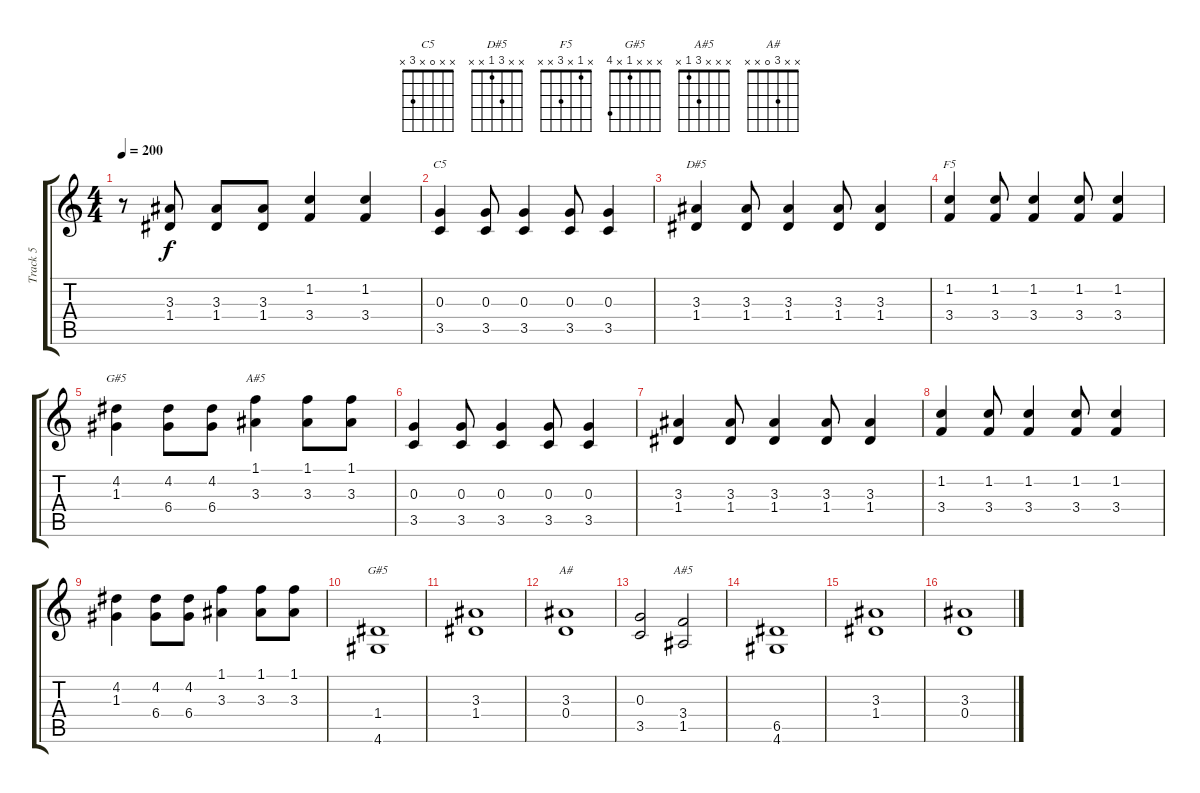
\track ("Track 5" "Track 5") {instrument distortionguitar}
\staff {score tabs}
\tuning (E4 B3 G3 D3 A2 E2) {hide}
\chord ("C5" x x 0 x 3 x)
\chord ("D#5" x x 3 1 x x)
\chord ("F5" x 1 x 3 x x)
\chord ("G#5" x 4 1 x x x)
\chord ("A#5" 1 x 3 x x x)
\chord ("G#5" x x x 1 x 4)
\chord ("A#" x x 3 0 x x)
\chord ("A#5" x x x 3 1 x)
\ts (4 4)
\tempo 200
\clef g2
\ks c
r.8{dy f} (3.3 1.4).8 (3.3 1.4).8 (3.3 1.4).8 (1.2 3.4).4 (1.2 3.4).4 |
(0.3 3.5).4{ch "C5"} (0.3 3.5).8 (0.3 3.5).4 (0.3 3.5).8 (0.3 3.5).4 |
(3.3 1.4).4{ch "D#5"} (3.3 1.4).8 (3.3 1.4).4 (3.3 1.4).8 (3.3 1.4).4 |
(1.2 3.4).4{ch "F5"} (1.2 3.4).8 (1.2 3.4).4 (1.2 3.4).8 (1.2 3.4).4 |
(4.2 1.3).4{ch "G#5"} (4.2 6.4).8 (4.2 6.4).8 (1.1 3.3).4{ch "A#5"} (1.1 3.3).8 (1.1 3.3).8 |
(0.3 3.5).4 (0.3 3.5).8 (0.3 3.5).4 (0.3 3.5).8 (0.3 3.5).4 |
(3.3 1.4).4 (3.3 1.4).8 (3.3 1.4).4 (3.3 1.4).8 (3.3 1.4).4 |
(1.2 3.4).4 (1.2 3.4).8 (1.2 3.4).4 (1.2 3.4).8 (1.2 3.4).4 |
(4.2 1.3).4 (4.2 6.4).8 (4.2 6.4).8 (1.1 3.3).4 (1.1 3.3).8 (1.1 3.3).8 |
(1.4 4.6).1{ch "G#5"} |
(3.3 1.4).1 |
(3.3 0.4).1{ch "A#"} |
(0.3 3.5).2 (3.4 1.5).2{ch "A#5"} |
(6.5 4.6).1 |
(3.3 1.4).1 |
(3.3 0.4).1
